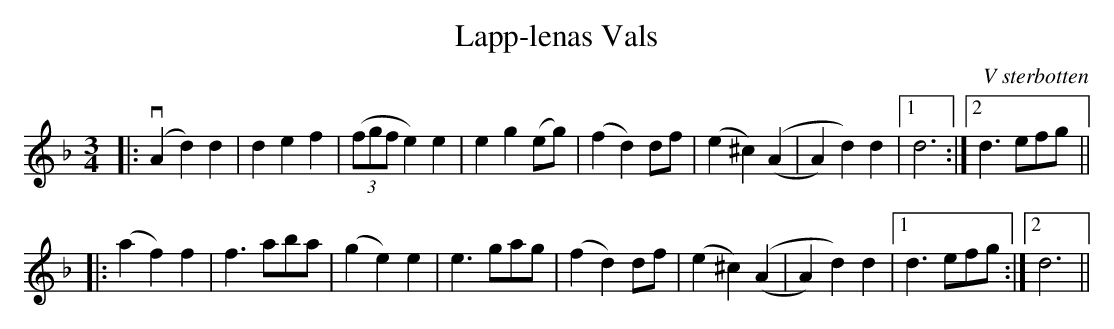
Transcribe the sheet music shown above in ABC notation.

X:1
T:Lapp-lenas Vals
O:V sterbotten
M:3/4
L:1/4
K:Dm
|: v(Ad) d | def |(3(f/g/f/ e)e | eg (e/g/) | (fd) d/f/ | (e^c)((A |A)d)d |1 d3 :|2 d3/ e/f/g/ ||
|:(af)f | f3/ a/b/a/ | (ge)e |e3/ g/a/g/ | (fd) d/f/ | (e^c)((A | A)d)d |1 d3/ e/f/g/ :|2 d3 ||
